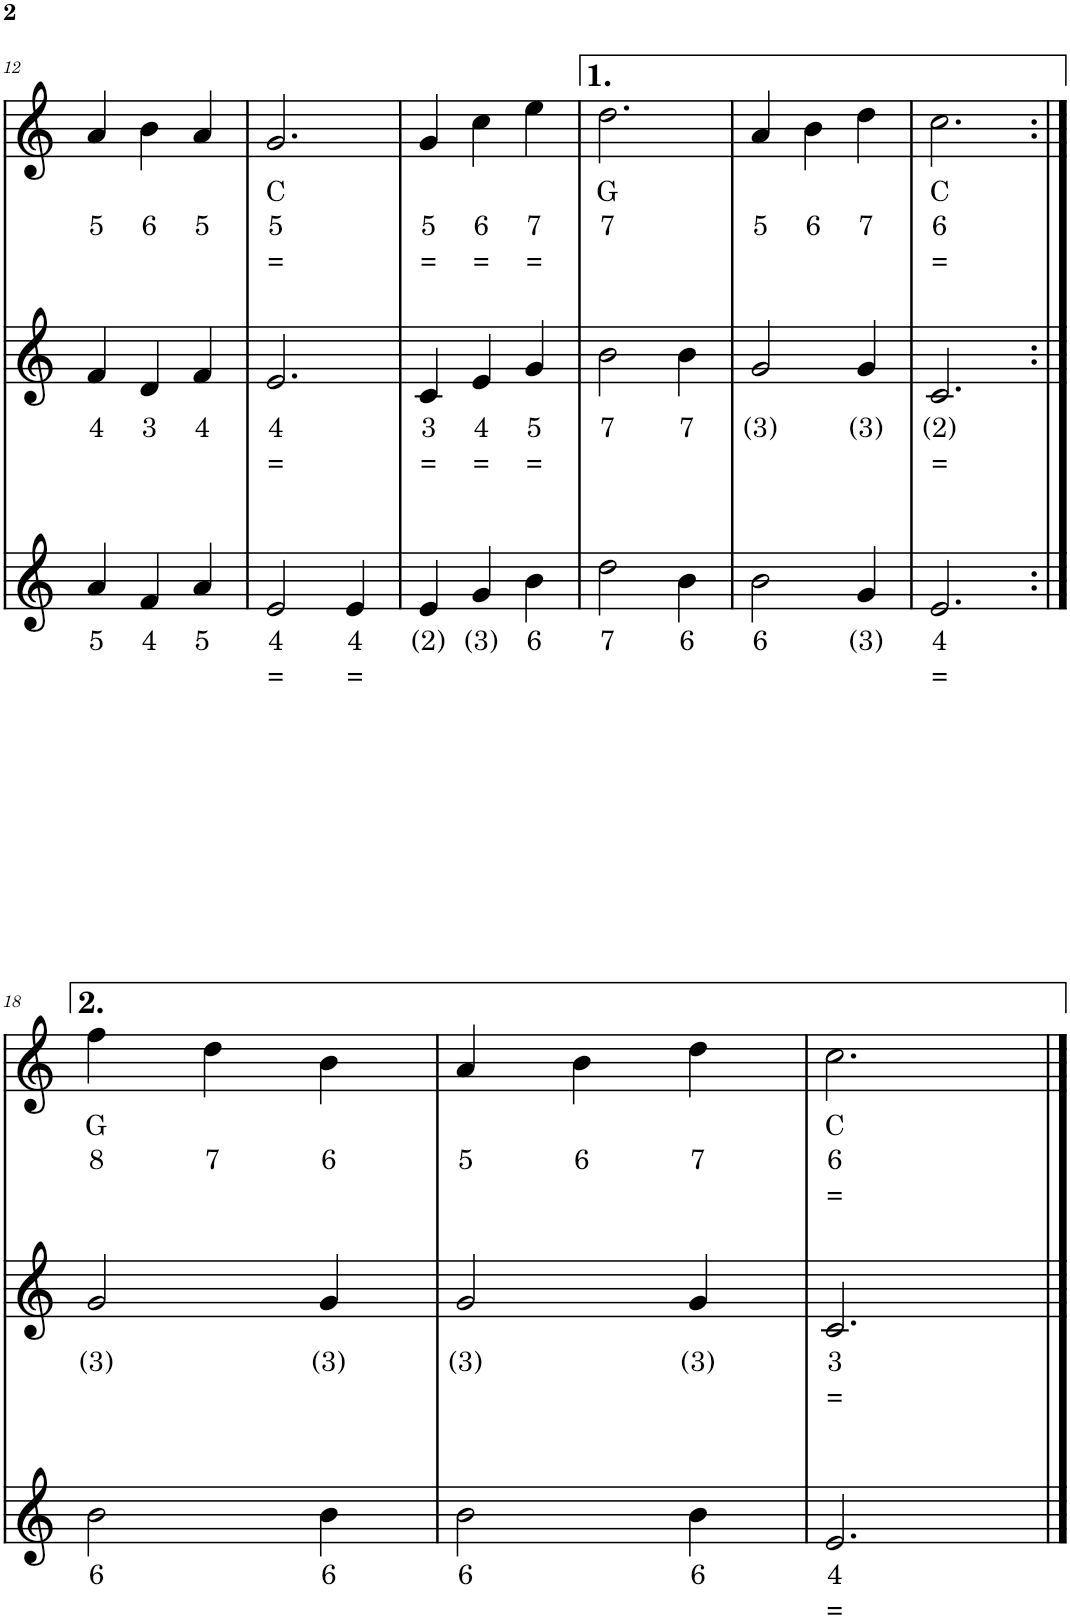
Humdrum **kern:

**kern	**text	**text	**kern	**text	**text	**kern	**text	**text	**text
*part3	*part3	*part3	*part2	*part2	*part2	*part1	*part1	*part1	*part1
*staff3	*staff3	*staff3	*staff2	*staff2	*staff2	*staff1	*staff1	*staff1	*staff1
*I"Viool	*	*	*I"Viool	*	*	*I"Piano	*	*	*
!!LO:PB:g=z
*clefG2	*	*	*clefG2	*	*	*clefG2	*	*	*
*k[]	*	*	*k[]	*	*	*k[]	*	*	*
*M3/4	*	*	*M3/4	*	*	*M3/4	*	*	*
=12	=12	=12	=12	=12	=12	=12	=12	=12	=12
!	!LO:LY:b	!	!	!LO:LY:b	!	!	!	!LO:LY:b	!
4a/	5	.	4f/	4	.	4a/	.	5	.
!	!LO:LY:b	!	!	!LO:LY:b	!	!	!	!LO:LY:b	!
4f/	4	.	4d/	3	.	4b\	.	6	.
!	!LO:LY:b	!	!	!LO:LY:b	!	!	!	!LO:LY:b	!
4a/	5	.	4f/	4	.	4a/	.	5	.
=13	=13	=13	=13	=13	=13	=13	=13	=13	=13
!	!LO:LY:b	!LO:LY:b	!	!LO:LY:b	!LO:LY:b	!	!LO:LY:b	!LO:LY:b	!LO:LY:b
2e/	4	=	2.e/	4	=	2.g/	C	5	=
!	!LO:LY:b	!LO:LY:b	!	!	!	!	!	!	!
4e/	4	=	.	.	.	.	.	.	.
=14	=14	=14	=14	=14	=14	=14	=14	=14	=14
!	!LO:LY:b	!	!	!LO:LY:b	!LO:LY:b	!	!	!LO:LY:b	!LO:LY:b
4e/	(2)	.	4c/	3	=	4g/	.	5	=
!	!LO:LY:b	!	!	!LO:LY:b	!LO:LY:b	!	!	!LO:LY:b	!LO:LY:b
4g/	(3)	.	4e/	4	=	4cc\	.	6	=
!	!LO:LY:b	!	!	!LO:LY:b	!LO:LY:b	!	!	!LO:LY:b	!LO:LY:b
4b\	6	.	4g/	5	=	4ee\	.	7	=
=15	=15	=15	=15	=15	=15	=15	=15	=15	=15
!	!LO:LY:b	!	!	!LO:LY:b	!	!	!LO:LY:b	!LO:LY:b	!
2dd\	7	.	2b\	7	.	2.dd\	G	7	.
!	!LO:LY:b	!	!	!LO:LY:b	!	!	!	!	!
4b\	6	.	4b\	7	.	.	.	.	.
=16	=16	=16	=16	=16	=16	=16	=16	=16	=16
!	!LO:LY:b	!	!	!LO:LY:b	!	!	!	!LO:LY:b	!
2b\	6	.	2g/	(3)	.	4a/	.	5	.
!	!	!	!	!	!	!	!	!LO:LY:b	!
.	.	.	.	.	.	4b\	.	6	.
!	!LO:LY:b	!	!	!LO:LY:b	!	!	!	!LO:LY:b	!
4g/	(3)	.	4g/	(3)	.	4dd\	.	7	.
=17	=17	=17	=17	=17	=17	=17	=17	=17	=17
!	!LO:LY:b	!LO:LY:b	!	!LO:LY:b	!LO:LY:b	!	!LO:LY:b	!LO:LY:b	!LO:LY:b
2.e/	4	=	2.c/	(2)	=	2.cc\	C	6	=
!!LO:LB:g=z
=18:|!	=18:|!	=18:|!	=18:|!	=18:|!	=18:|!	=18:|!	=18:|!	=18:|!	=18:|!
!	!LO:LY:b	!	!	!LO:LY:b	!	!	!LO:LY:b	!LO:LY:b	!
2b\	6	.	2g/	(3)	.	4ff\	G	8	.
!	!	!	!	!	!	!	!	!LO:LY:b	!
.	.	.	.	.	.	4dd\	.	7	.
!	!LO:LY:b	!	!	!LO:LY:b	!	!	!	!LO:LY:b	!
4b\	6	.	4g/	(3)	.	4b\	.	6	.
=19	=19	=19	=19	=19	=19	=19	=19	=19	=19
!	!LO:LY:b	!	!	!LO:LY:b	!	!	!	!LO:LY:b	!
2b\	6	.	2g/	(3)	.	4a/	.	5	.
!	!	!	!	!	!	!	!	!LO:LY:b	!
.	.	.	.	.	.	4b\	.	6	.
!	!LO:LY:b	!	!	!LO:LY:b	!	!	!	!LO:LY:b	!
4b\	6	.	4g/	(3)	.	4dd\	.	7	.
=20	=20	=20	=20	=20	=20	=20	=20	=20	=20
!	!LO:LY:b	!LO:LY:b	!	!LO:LY:b	!LO:LY:b	!	!LO:LY:b	!LO:LY:b	!LO:LY:b
2.e/	4	=	2.c/	3	=	2.cc\	C	6	=
==	==	==	==	==	==	==	==	==	==
*-	*-	*-	*-	*-	*-	*-	*-	*-	*-
